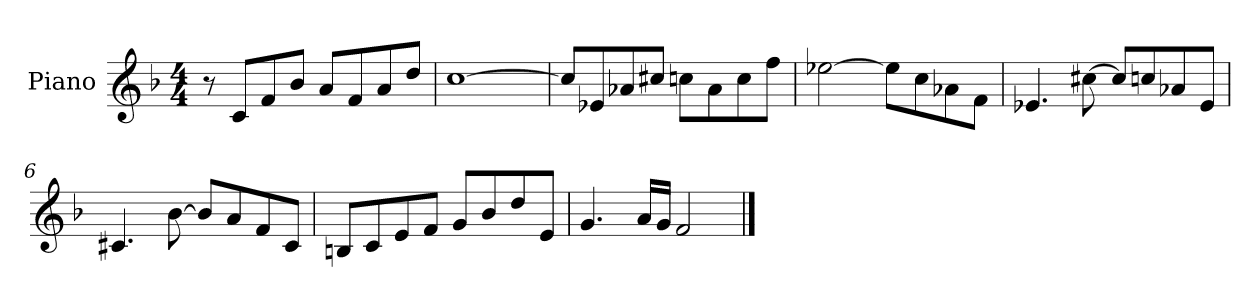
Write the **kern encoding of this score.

**kern
*part1
*staff1
*I"Piano
*I'Pno.
*clefG2
*k[b-]
*M4/4
*MM120
=1
8r
8c/L
8f/
8b-/J
8a/L
8f/
8a/
8dd/J
=2
[1cc
=3
8cc/L]
8e-X/
8a-X/
8cc#X/J
8ccn\L
8a-\
8cc\
8ff\J
=4
[2ee-X\
8ee-\L]
8cc\
8a-X\
8f\J
=5
4.e-X/
[8cc#X\
8cc#/L]
8ccn/
8a-X/
8e-/J
=6
4.c#X/
[8b-\
8b-/L]
8a/
8f/
8c#/J
!!LO:LB:g=z
=7
8Bn/L
8c/
8e/
8f/J
8g/L
8b-/
8dd/
8e/J
=8
4.g/
16a/LL
16g/JJ
2f/
==
*-
